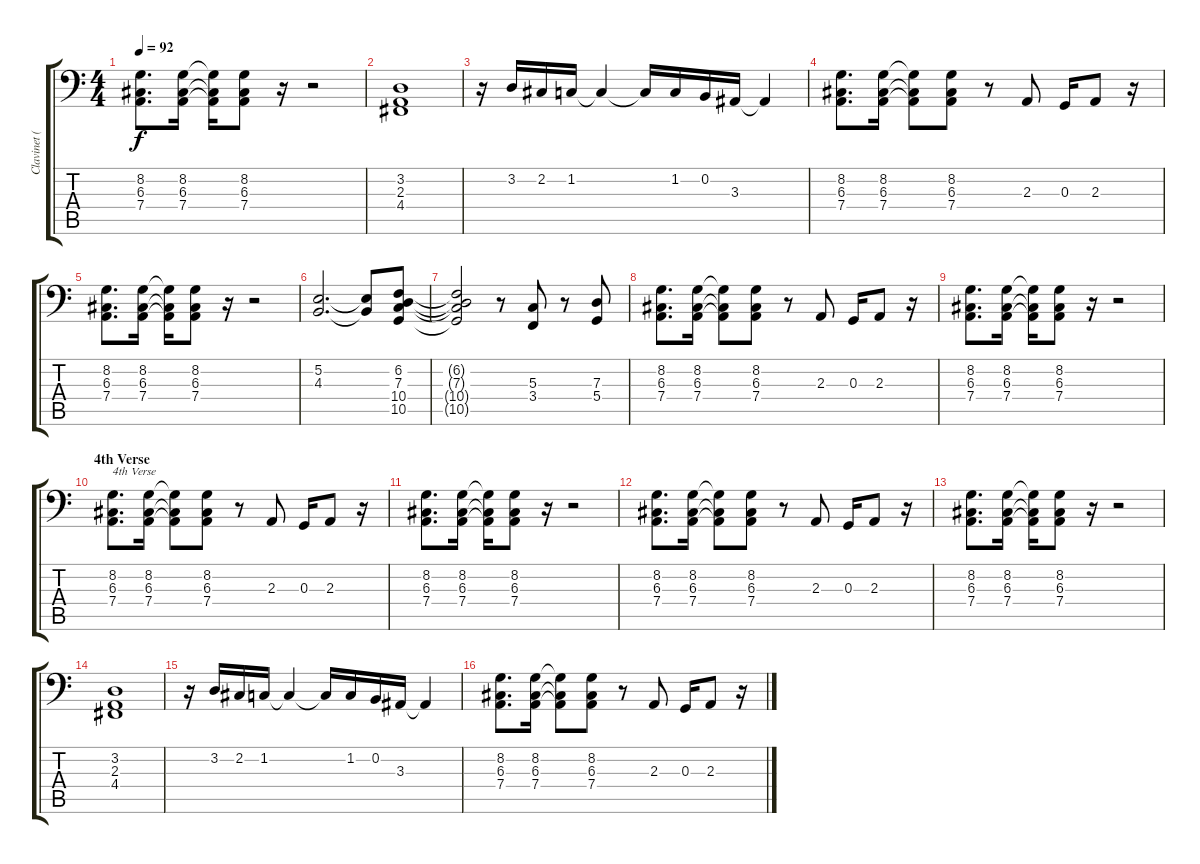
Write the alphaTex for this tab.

\track ("Clavinet (right hand)" "Clavinet (") {instrument clavinet}
\staff {score tabs}
\tuning (E3 B2 G2 D2 A1 E1) {hide}
\ts (4 4)
\tempo 92
\clef f4
\ks c
(8.2 6.3 7.4).8{d dy f} (8.2 6.3 7.4).16 (8.2{t} 6.3{t} 7.4{t}).16 (8.2 6.3 7.4).8 r.16 r.2 |
(3.2 2.3 4.4).1 |
r.16 3.2.16 2.2.16 1.2.16 1.2{t}.4 1.2{t}.16 1.2.16 0.2.16 3.3.16 3.3{t}.4 |
(8.2 6.3 7.4).8{d} (8.2 6.3 7.4).16 (8.2{t} 6.3{t} 7.4{t}).8 (8.2 6.3 7.4).8 r.8 2.3.8 0.3.16 2.3.8 r.16 |
(8.2 6.3 7.4).8{d} (8.2 6.3 7.4).16 (8.2{t} 6.3{t} 7.4{t}).16 (8.2 6.3 7.4).8 r.16 r.2 |
(5.2 4.3).2{d} (5.2{t} 4.3{t}).8 (6.2 7.3 10.4 10.5).8 |
(6.2{t} 7.3{t} 10.4{t} 10.5{t}).2 r.8 (5.3 3.4).8 r.8 (7.3 5.4).8 |
(8.2 6.3 7.4).8{d} (8.2 6.3 7.4).16 (8.2{t} 6.3{t} 7.4{t}).8 (8.2 6.3 7.4).8 r.8 2.3.8 0.3.16 2.3.8 r.16 |
(8.2 6.3 7.4).8{d} (8.2 6.3 7.4).16 (8.2{t} 6.3{t} 7.4{t}).16 (8.2 6.3 7.4).8 r.16 r.2 |
\section ("" "4th Verse")
(8.2 6.3 7.4).8{d txt "4th Verse"} (8.2 6.3 7.4).16 (8.2{t} 6.3{t} 7.4{t}).8 (8.2 6.3 7.4).8 r.8 2.3.8 0.3.16 2.3.8 r.16 |
(8.2 6.3 7.4).8{d} (8.2 6.3 7.4).16 (8.2{t} 6.3{t} 7.4{t}).16 (8.2 6.3 7.4).8 r.16 r.2 |
(8.2 6.3 7.4).8{d} (8.2 6.3 7.4).16 (8.2{t} 6.3{t} 7.4{t}).8 (8.2 6.3 7.4).8 r.8 2.3.8 0.3.16 2.3.8 r.16 |
(8.2 6.3 7.4).8{d} (8.2 6.3 7.4).16 (8.2{t} 6.3{t} 7.4{t}).16 (8.2 6.3 7.4).8 r.16 r.2 |
(3.2 2.3 4.4).1 |
r.16 3.2.16 2.2.16 1.2.16 1.2{t}.4 1.2{t}.16 1.2.16 0.2.16 3.3.16 3.3{t}.4 |
(8.2 6.3 7.4).8{d} (8.2 6.3 7.4).16 (8.2{t} 6.3{t} 7.4{t}).8 (8.2 6.3 7.4).8 r.8 2.3.8 0.3.16 2.3.8 r.16
